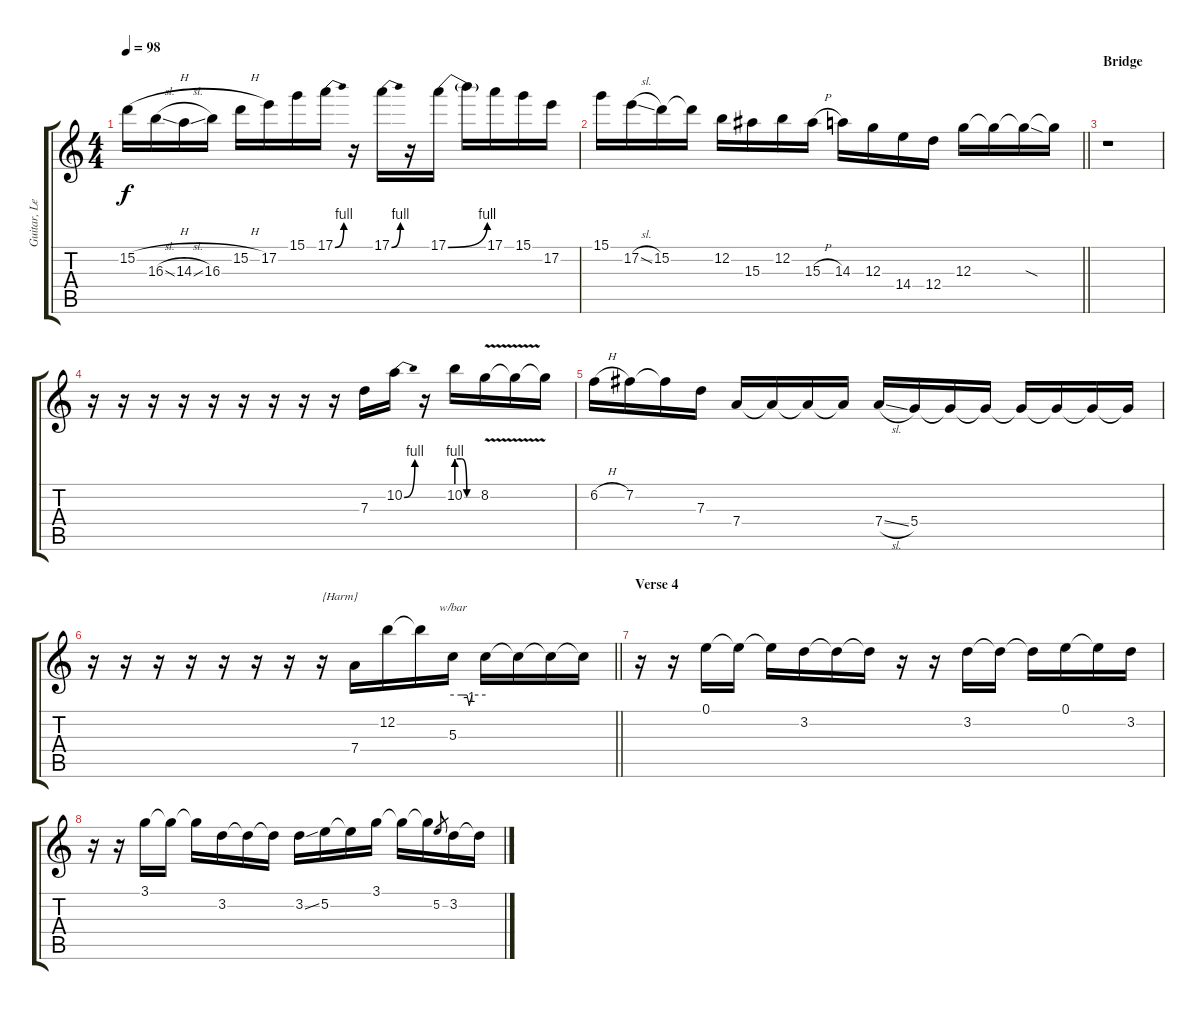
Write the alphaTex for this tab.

\track ("Guitar, Lead" "Guitar, Le") {instrument overdrivenguitar}
\staff {score tabs}
\tuning (E4 B3 G3 D3 A2 E2) {hide}
\ts (4 4)
\tempo 98
\clef g2
\ks c
15.2{h}.16{dy f} 16.3{sl}.16 14.3{sl}.16 16.3.16 15.2{h}.16 17.2.16 15.1.16 17.1{be (bend 0 0 60 4)}.16 r.16 17.1{be (bend 0 0 60 4)}.16 r.16 17.1{be (bend 0 0 60 4)}.16 17.1{t}.16 17.1.16 15.1.16 17.2.16 |
\barLineRight lightlight
15.1.16 17.2{sl}.16 15.2.16 15.2{t}.16 12.2.16 15.3.16 12.2.16 15.3{h}.16 14.3.16 12.3.16 14.4.16 12.4.16 12.3.16 12.3{t}.16 12.3{sod t}.16 12.3{t}.16 |
\section ("" "Bridge")
r.1 |
r.16 r.16 r.16 r.16 r.16 r.16 r.16 r.16 r.16 7.3.16 10.2{be (bend 0 0 60 4)}.16 r.16 10.2{be (custom 0 4 15 4 30 0 60 0)}.16 8.2{v}.16 8.2{t}.16 8.2{t}.16 |
6.2{h}.16 7.2.16 7.2{t}.16 7.3.16 7.4.16 7.4{t}.16 7.4{t}.16 7.4{t}.16 7.4{sl}.16 5.4.16 5.4{t}.16 5.4{t}.16 5.4{t}.16 5.4{t}.16 5.4{t}.16 5.4{t}.16 |
\barLineRight lightlight
r.16 r.16 r.16 r.16 r.16 r.16 r.16 r.16{txt "{Harm}" instrument guitarharmonics} 7.4.16 12.2.16 12.2{t}.16 5.3.16{tbe (custom default 0 0 15 0 26 0 30 -4 35 0 60 0)} 5.3{t}.16 5.3{t}.16 5.3{t}.16 5.3{t}.16 |
\section ("" "Verse 4")
r.16{instrument overdrivenguitar} r.16 0.1.16 0.1{t}.16 0.1{t}.16 3.2.16 3.2{t}.16 3.2{t}.16 r.16 r.16 3.2.16 3.2{t}.16 3.2{t}.16 0.1.16 0.1{t}.16 3.2.16 |
r.16 r.16 3.1.16 3.1{t}.16 3.1{t}.16 3.2.16 3.2{t}.16 3.2{t}.16 3.2{ss}.16 5.2.16 5.2{t}.16 3.1.16 3.1{t}.16 3.1{t}.16 5.2.8{gr} 3.2.16 3.2{t}.16
